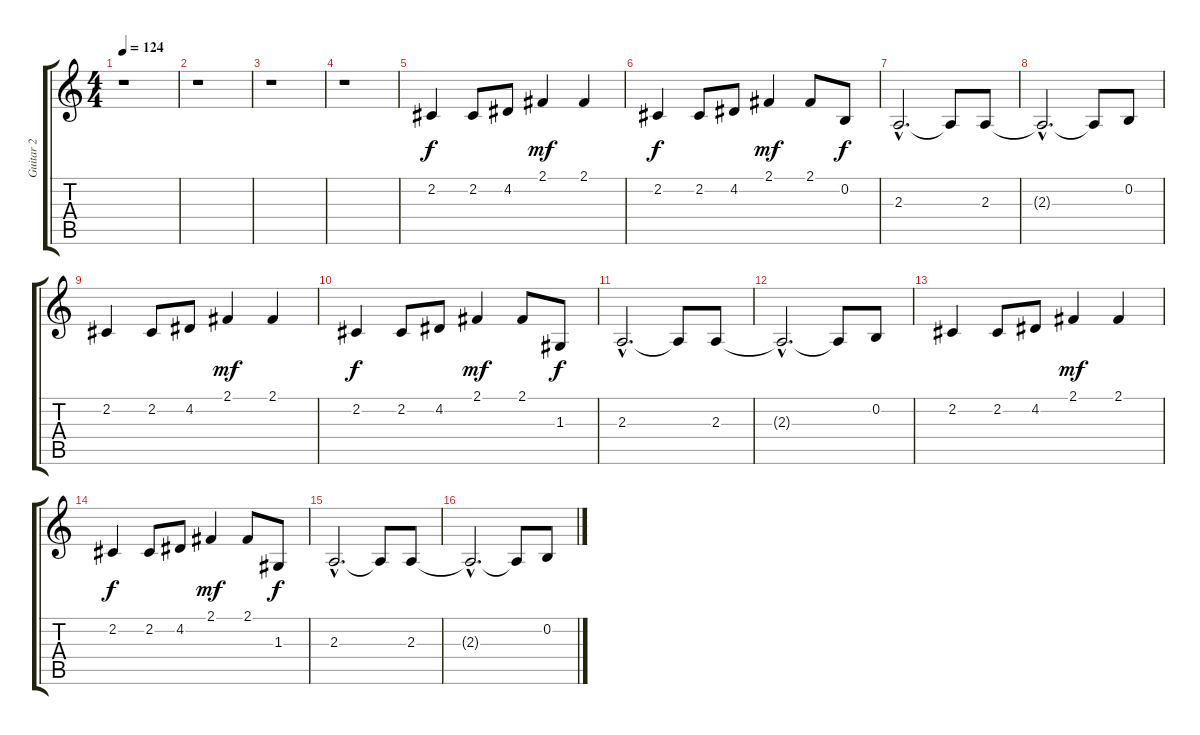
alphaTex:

\track ("Guitar 2" "Guitar 2") {instrument stringensemble1}
\staff {score tabs}
\tuning (E4 B3 G3 D3 A2 E2) {hide}
\ts (4 4)
\tempo 124
\clef g2
\ks c
r.1{dy f instrument stringensemble1} |
r.1 |
r.1 |
r.1 |
2.2.4 2.2.8 4.2.8 2.1.4{dy mf} 2.1.4 |
2.2.4{dy f} 2.2.8 4.2.8 2.1.4{dy mf} 2.1.8 0.2.8{dy f} |
2.3{hac}.2{d} 2.3{t}.8 2.3.8 |
2.3{hac t}.2{d} 2.3{t}.8 0.2.8 |
2.2.4 2.2.8 4.2.8 2.1.4{dy mf} 2.1.4 |
2.2.4{dy f} 2.2.8 4.2.8 2.1.4{dy mf} 2.1.8 1.3.8{dy f} |
2.3{hac}.2{d} 2.3{t}.8 2.3.8 |
2.3{hac t}.2{d} 2.3{t}.8 0.2.8 |
2.2.4 2.2.8 4.2.8 2.1.4{dy mf} 2.1.4 |
2.2.4{dy f} 2.2.8 4.2.8 2.1.4{dy mf} 2.1.8 1.3.8{dy f} |
2.3{hac}.2{d} 2.3{t}.8 2.3.8 |
2.3{hac t}.2{d} 2.3{t}.8 0.2.8
